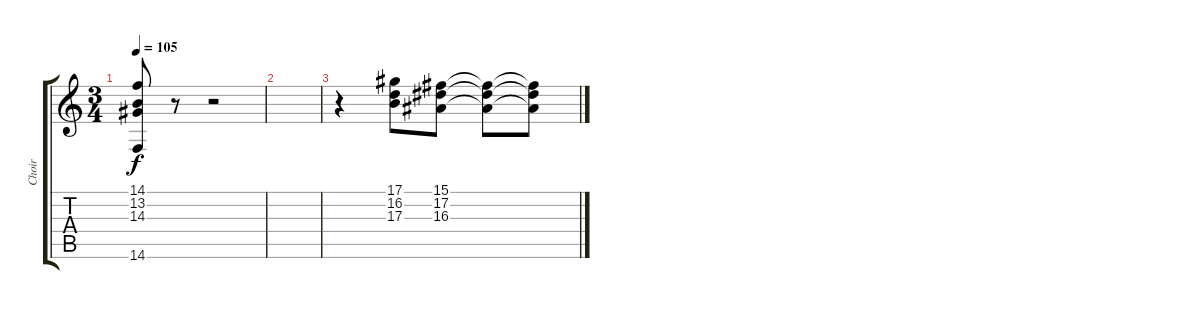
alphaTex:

\track ("Choir" "Choir") {instrument pad4choir}
\staff {score tabs}
\tuning (Eb4 Bb3 Gb3 Db3 Ab2 Eb2) {hide}
\ts (3 4)
\tempo 105
\clef g2
\ks c
(14.1 13.2 14.3 14.6).8{dy f} r.8 r.2 |
|
r.4 (17.1 16.2 17.3).8 (15.1 17.2 16.3).8 (15.1{t} 17.2{t} 16.3{t}).8 (15.1{t} 17.2{t} 16.3{t}).8
